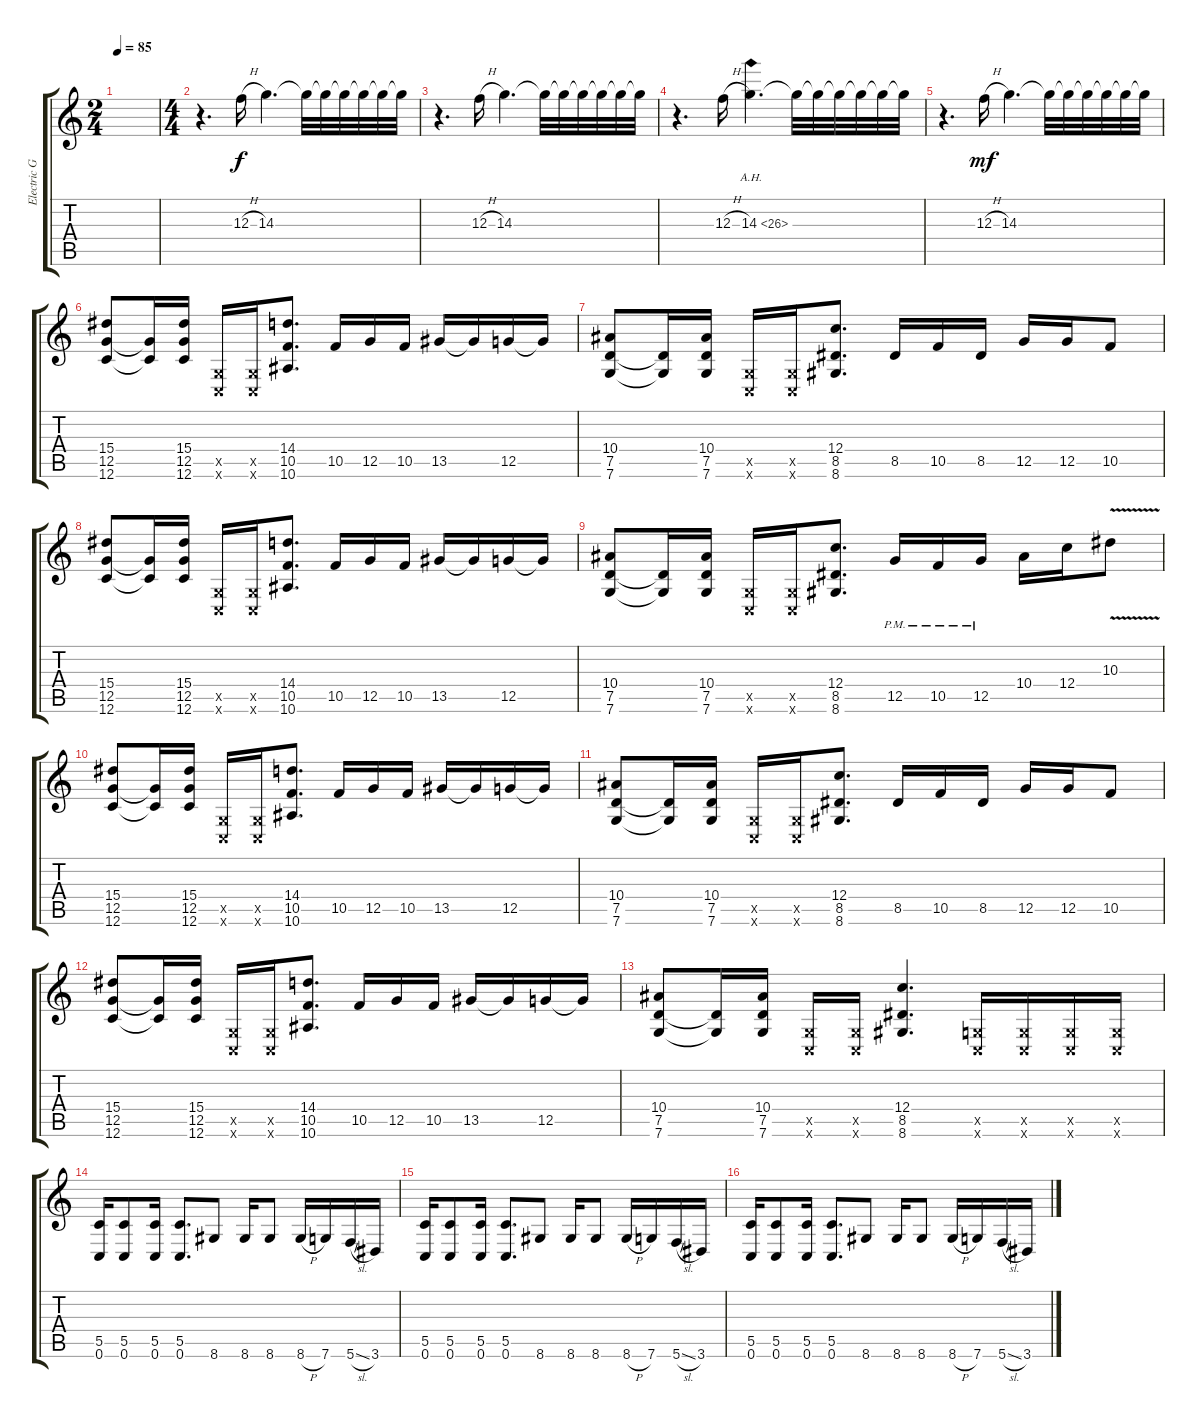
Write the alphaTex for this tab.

\track ("Electric Guitar rythm" "Electric G") {instrument distortionguitar}
\staff {score tabs}
\tuning (D4 A3 F3 C3 G2 C2) {hide}
\ts (2 4)
\tempo 85
\clef g2
\ks c
|
\ts (4 4)
r.4{d} 12.3{h}.16 14.3.4{d} 14.3{t}.32 14.3{t}.32 14.3{t}.32 14.3{t}.32 14.3{t}.32 14.3{t}.32 |
r.4{d} 12.3{h}.16 14.3.4{d} 14.3{t}.32 14.3{t}.32 14.3{t}.32 14.3{t}.32 14.3{t}.32 14.3{t}.32 |
r.4{d} 12.3{h}.16 14.3{ah 12}.4{d} 14.3{t}.32{dy f} 14.3{t}.32 14.3{t}.32 14.3{t}.32 14.3{t}.32 14.3{t}.32 |
r.4{d} 12.3{h}.16{dy mf} 14.3.4{d} 14.3{t}.32 14.3{t}.32 14.3{t}.32 14.3{t}.32 14.3{t}.32 14.3{t}.32 |
(15.4 12.5 12.6).8 (12.5{t} 12.6{t}).16 (15.4 12.5 12.6).16 (0.5{x} 0.6{x}).16 (0.5{x} 0.6{x}).16 (14.4 10.5 10.6).8{d} 10.5.16 12.5.16 10.5.16 13.5.16 13.5{t}.16 12.5.16 12.5{t}.16 |
(10.4 7.5 7.6).8 (7.5{t} 7.6{t}).16 (10.4 7.5 7.6).16 (0.5{x} 0.6{x}).16 (0.5{x} 0.6{x}).16 (12.4 8.5 8.6).8{d} 8.5.16 10.5.16 8.5.16 12.5.16 12.5.16 10.5.8 |
(15.4 12.5 12.6).8 (12.5{t} 12.6{t}).16 (15.4 12.5 12.6).16 (0.5{x} 0.6{x}).16 (0.5{x} 0.6{x}).16 (14.4 10.5 10.6).8{d} 10.5.16 12.5.16 10.5.16 13.5.16 13.5{t}.16 12.5.16 12.5{t}.16 |
(10.4 7.5 7.6).8 (7.5{t} 7.6{t}).16 (10.4 7.5 7.6).16 (0.5{x} 0.6{x}).16 (0.5{x} 0.6{x}).16 (12.4 8.5 8.6).8{d} 12.5{pm}.16 10.5{pm}.16 12.5{pm}.16 10.4.16 12.4.16 10.3{v}.8 |
(15.4 12.5 12.6).8 (12.5{t} 12.6{t}).16 (15.4 12.5 12.6).16 (0.5{x} 0.6{x}).16 (0.5{x} 0.6{x}).16 (14.4 10.5 10.6).8{d} 10.5.16 12.5.16 10.5.16 13.5.16 13.5{t}.16 12.5.16 12.5{t}.16 |
(10.4 7.5 7.6).8 (7.5{t} 7.6{t}).16 (10.4 7.5 7.6).16 (0.5{x} 0.6{x}).16 (0.5{x} 0.6{x}).16 (12.4 8.5 8.6).8{d} 8.5.16 10.5.16 8.5.16 12.5.16 12.5.16 10.5.8 |
(15.4 12.5 12.6).8 (12.5{t} 12.6{t}).16 (15.4 12.5 12.6).16 (0.5{x} 0.6{x}).16 (0.5{x} 0.6{x}).16 (14.4 10.5 10.6).8{d} 10.5.16 12.5.16 10.5.16 13.5.16 13.5{t}.16 12.5.16 12.5{t}.16 |
(10.4 7.5 7.6).8 (7.5{t} 7.6{t}).16 (10.4 7.5 7.6).16 (0.5{x} 0.6{x}).16 (0.5{x} 0.6{x}).16 (12.4 8.5 8.6).4{d} (0.5{x} 0.6{x}).16 (0.5{x} 0.6{x}).16 (0.5{x} 0.6{x}).16 (0.5{x} 0.6{x}).16 |
(5.5 0.6).16 (5.5 0.6).8 (5.5 0.6).16 (5.5 0.6).8{d} 8.6.8 8.6.16 8.6.8 8.6{h}.16 7.6.16 5.6{sl}.16 3.6.16 |
(5.5 0.6).16 (5.5 0.6).8 (5.5 0.6).16 (5.5 0.6).8{d} 8.6.8 8.6.16 8.6.8 8.6{h}.16 7.6.16 5.6{sl}.16 3.6.16 |
(5.5 0.6).16 (5.5 0.6).8 (5.5 0.6).16 (5.5 0.6).8{d} 8.6.8 8.6.16 8.6.8 8.6{h}.16 7.6.16 5.6{sl}.16 3.6.16
